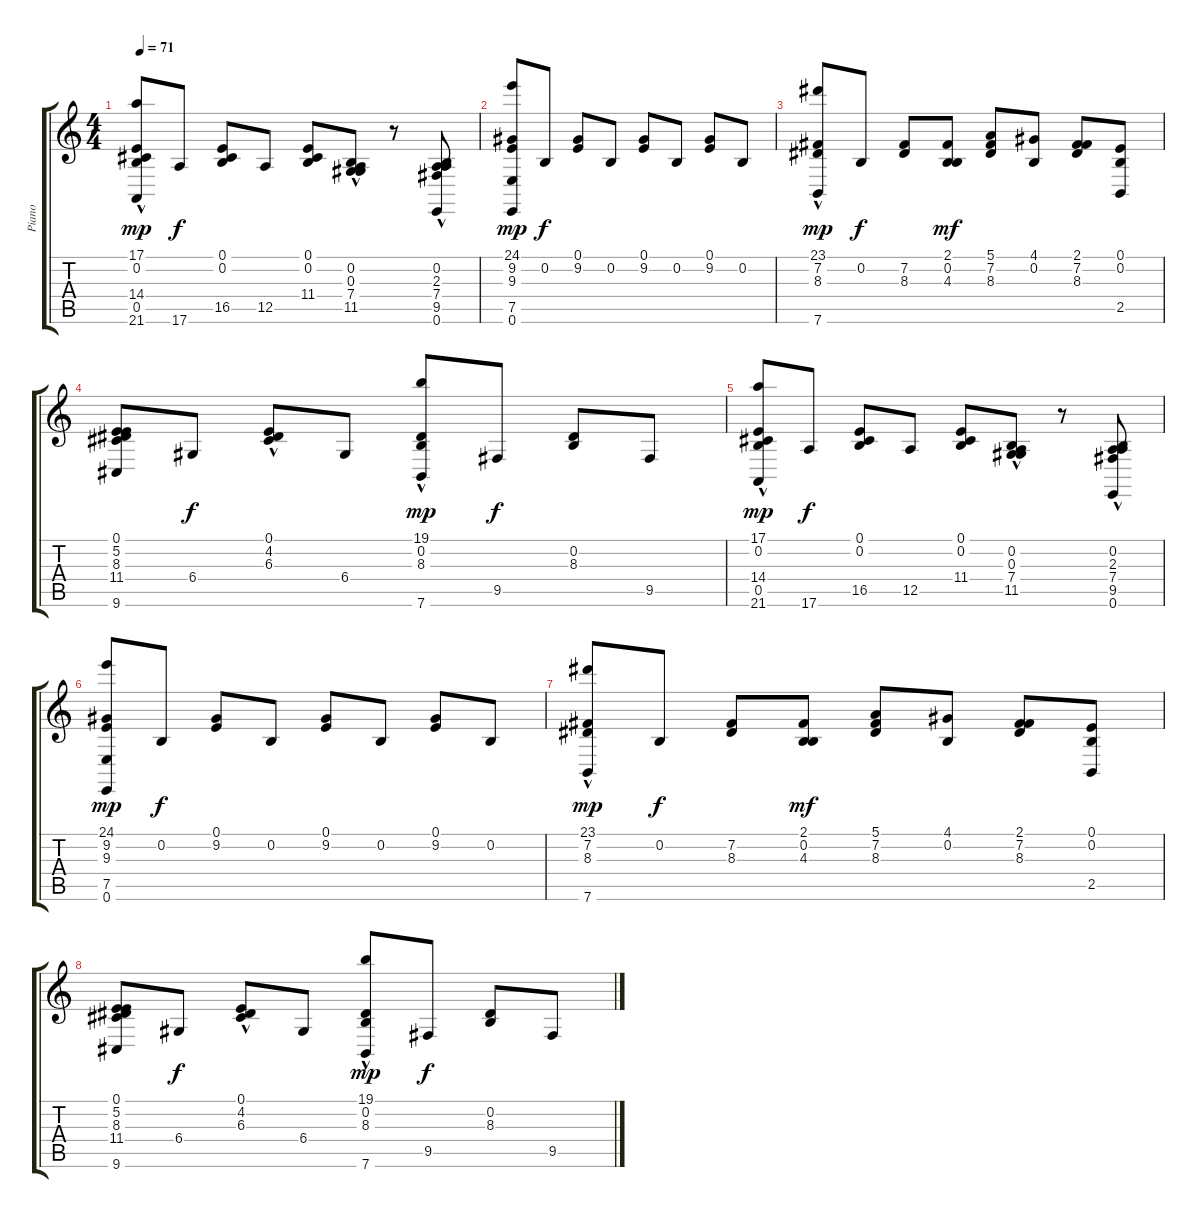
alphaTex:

\track ("Piano" "Piano") {instrument acousticgrandpiano}
\staff {score tabs}
\tuning (E4 B3 G3 D3 A2 E2) {hide}
\ts (4 4)
\tempo 71
\clef g2
\ks c
(17.1{hac} 0.2 14.4 0.5{hac} 21.6).8{dy mp} 17.6.8{dy f} (0.1 0.2 16.5).8 12.5.8 (0.1 0.2 11.4).8 (0.2 0.3 7.4{hac} 11.5).8 r.8 (0.2{hac} 2.3{hac} 7.4{hac} 9.5 0.6).8 |
(24.1 9.2 9.3 7.5 0.6).8{dy mp} 0.2.8{dy f} (0.1 9.2).8 0.2.8 (0.1 9.2).8 0.2.8 (0.1 9.2).8 0.2.8 |
(23.1 7.2 8.3 7.6{hac}).8{dy mp} 0.2.8{dy f} (7.2 8.3).8 (2.1 0.2 4.3).8{dy mf} (5.1 7.2 8.3).8 (4.1 0.2).8 (2.1 7.2 8.3).8 (0.1 0.2 2.5).8 |
(0.1 5.2 8.3 11.4 9.6).8 6.4.8{dy f} (0.1 4.2{hac} 6.3).8 6.4.8 (19.1 0.2 8.3{hac} 7.6).8{dy mp} 9.5.8{dy f} (0.2 8.3).8 9.5.8 |
(17.1{hac} 0.2 14.4 0.5{hac} 21.6).8{dy mp} 17.6.8{dy f} (0.1 0.2 16.5).8 12.5.8 (0.1 0.2 11.4).8 (0.2 0.3 7.4{hac} 11.5).8 r.8 (0.2{hac} 2.3{hac} 7.4{hac} 9.5 0.6).8 |
(24.1 9.2 9.3 7.5 0.6).8{dy mp} 0.2.8{dy f} (0.1 9.2).8 0.2.8 (0.1 9.2).8 0.2.8 (0.1 9.2).8 0.2.8 |
(23.1 7.2 8.3 7.6{hac}).8{dy mp} 0.2.8{dy f} (7.2 8.3).8 (2.1 0.2 4.3).8{dy mf} (5.1 7.2 8.3).8 (4.1 0.2).8 (2.1 7.2 8.3).8 (0.1 0.2 2.5).8 |
(0.1 5.2 8.3 11.4 9.6).8 6.4.8{dy f} (0.1 4.2{hac} 6.3).8 6.4.8 (19.1 0.2 8.3{hac} 7.6).8{dy mp} 9.5.8{dy f} (0.2 8.3).8 9.5.8
